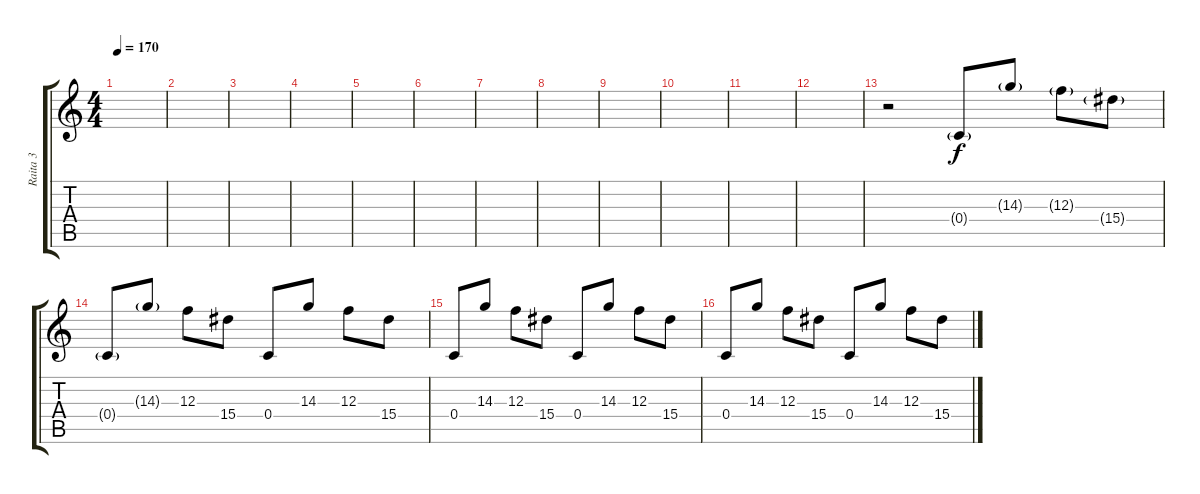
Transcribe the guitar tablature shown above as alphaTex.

\track ("Raita 3" "Raita 3") {instrument distortionguitar}
\staff {score tabs}
\tuning (D4 A3 F3 C3 G2 C2) {hide}
\ts (4 4)
\tempo 170
\clef g2
\ks c
|
|
|
|
|
|
|
|
|
|
|
|
r.2 0.4{g}.8 14.3{g}.8 12.3{g}.8 15.4{g}.8 |
0.4{g}.8 14.3{g}.8 12.3.8{dy f} 15.4.8 0.4.8 14.3.8 12.3.8 15.4.8 |
0.4.8 14.3.8 12.3.8 15.4.8 0.4.8 14.3.8 12.3.8 15.4.8 |
0.4.8 14.3.8 12.3.8 15.4.8 0.4.8 14.3.8 12.3.8 15.4.8
